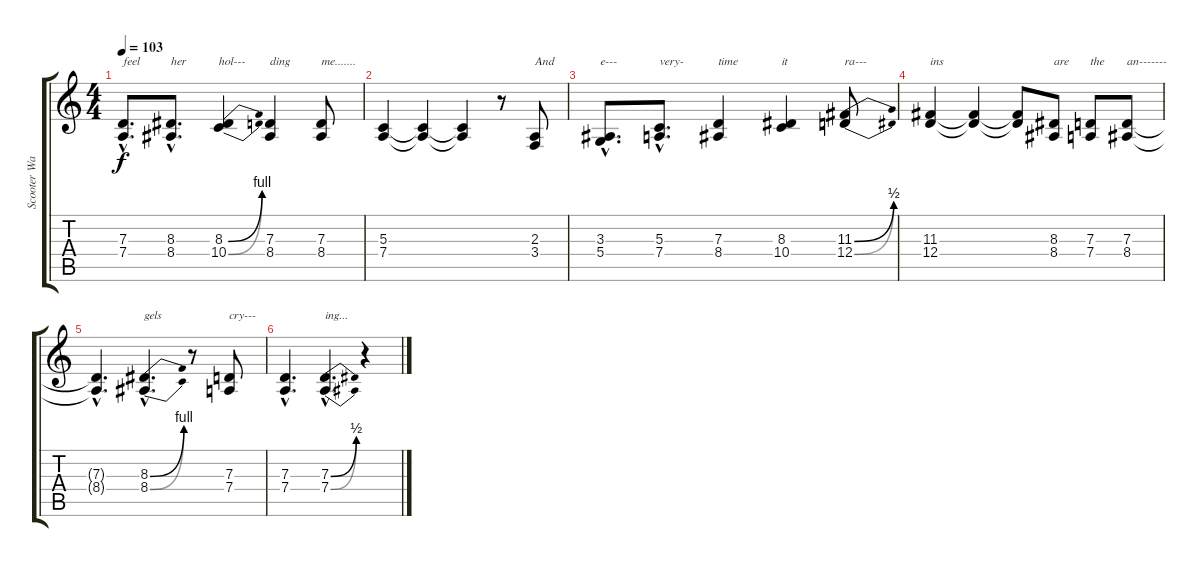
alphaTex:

\track ("Scooter Ward (Vocals)" "Scooter Wa") {instrument violin}
\staff {score tabs}
\tuning (E4 B3 G3 D3 A2 E2) {hide}
\ts (4 4)
\tempo 103
\clef g2
\ks c
(7.3{hac} 7.4{hac}).8{d txt "feel" dy f} (8.3{hac} 8.4{hac}).8{d txt "her"} (8.3{be (bend 0 0 60 4)} 10.4{be (bend 0 0 60 4)}).4{txt "hol---"} (7.3 8.4).4{txt "ding"} (7.3 8.4).8{txt "me......."} |
(5.3 7.4).4 (5.3{t} 7.4{t}).4 (5.3{t} 7.4{t}).4 r.8 (2.3 3.4).8{txt "And"} |
(3.3{hac} 5.4{hac}).8{d txt "e---"} (5.3{hac} 7.4{hac}).8{d txt "very-"} (7.3 8.4).4{txt "time"} (8.3 10.4).4{txt "it"} (11.3{be (bend 0 0 60 2)} 12.4{be (bend 0 0 60 2)}).8{txt "ra---"} |
(11.3 12.4).4{txt "ins"} (11.3{t} 12.4{t}).4 (11.3{t} 12.4{t}).8 (8.3 8.4).8{txt "are"} (7.3 7.4).8{txt "the"} (7.3 8.4).8{txt "an-------"} |
(7.3{hac t} 8.4{hac t}).4{d} (8.3{be (bend 0 0 60 4) hac} 8.4{be (bend 0 0 60 4) hac}).4{d txt "gels"} r.8 (7.3 7.4).8{txt "cry---"} |
(7.3{hac} 7.4{hac}).4{d} (7.3{be (bend 0 0 60 2) hac} 7.4{be (bend 0 0 60 2) hac}).4{d txt "ing..."} r.4
